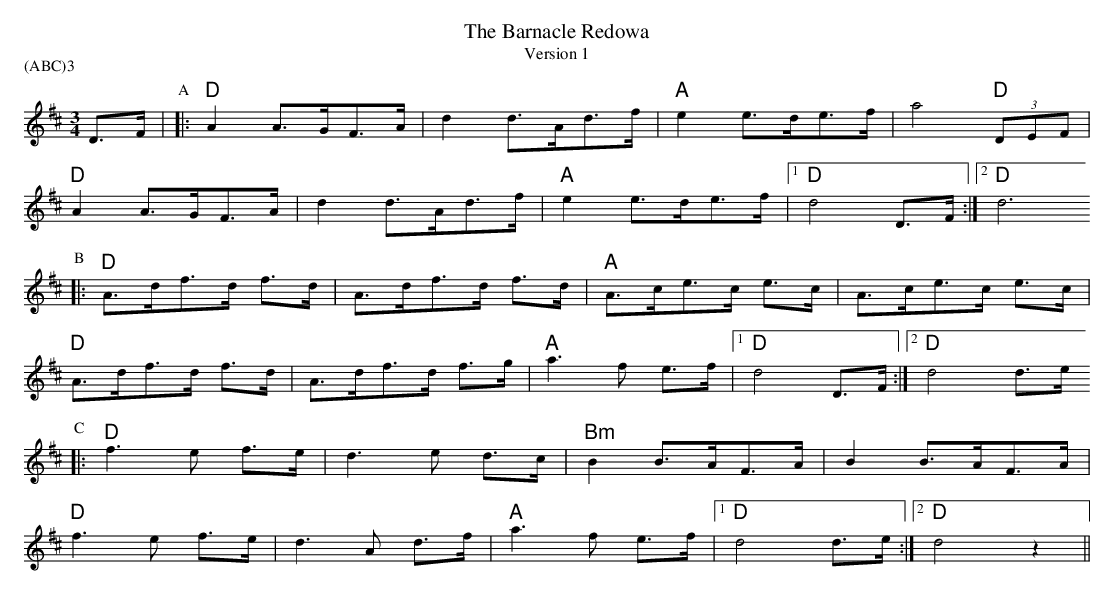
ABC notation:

X:1
T: Barnacle Redowa, The
T: Version 1
P:(ABC)3
M:3/4
L:1/8
K:Dmaj
D>F | \
P:A
|: "D" A2 A>GF>A     |  d2 d>Ad>f   | "A" e2 e>de>f    |  a4  "D" (3DEF   |
"D" A2 A>GF>A        |  d2 d>Ad>f   | "A" e2 e>de>f    |1 "D"  d4 D>F    :|2 "D" d6
P:B
|: "D"  A>df>d f>d   |  A>df>d f>d  | "A" A>ce>c e>c   | A>ce>c e>c     |
"D"  A>df>d f>d      |  A>df>d f>g  | "A" a3 f e>f     |1 "D" d4 D>F   :|2 "D" d4 d>e
P:C
|: "D" f3 e f>e      |  d3 e d>c     | "Bm" B2 B>AF>A   | B2 B>AF>A      |
"D" f3 e f>e         | d3 A d>f     | "A" a3 f e>f     |1 "D" d4 d>e   :|2 "D" d4 z2 ||
